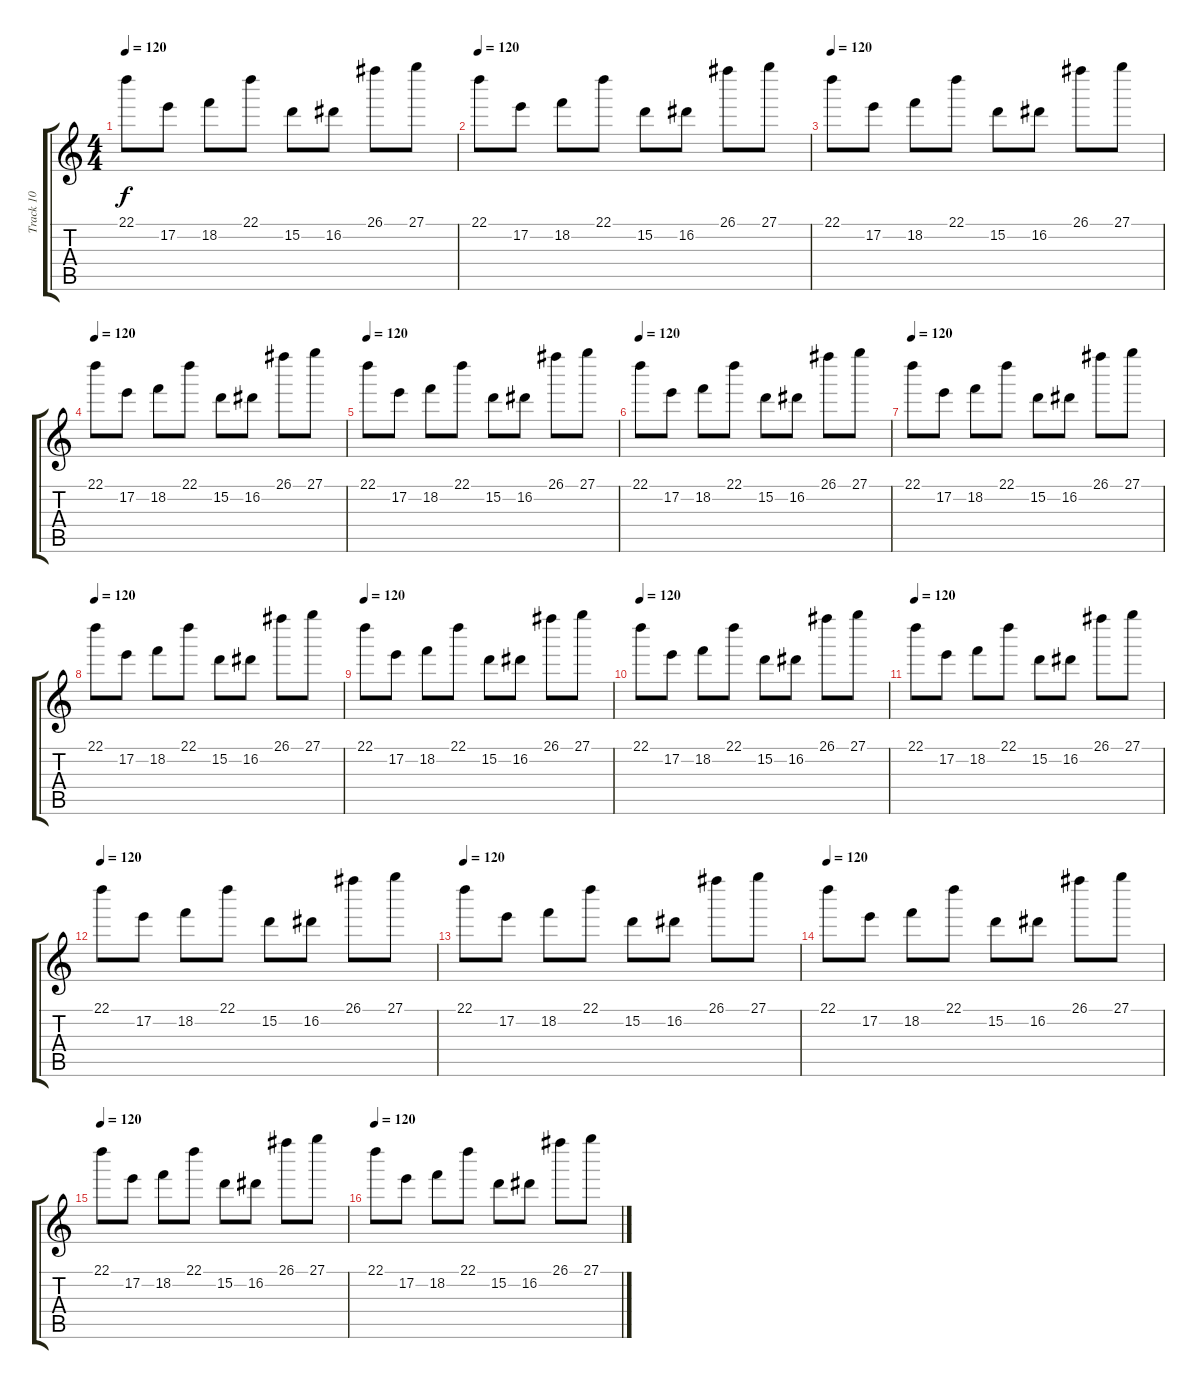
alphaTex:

\track ("Track 10" "Track 10") {instrument distortionguitar}
\staff {score tabs}
\tuning (E4 B3 G3 D3 A2 E2) {hide}
\ts (4 4)
\tempo 120
\clef g2
\ks c
22.1.8{dy f volume 16 balance 8 instrument stringensemble1} 17.2.8 18.2.8 22.1.8 15.2.8 16.2.8 26.1.8 27.1.8 |
\tempo 120
22.1.8{volume 16 balance 8 instrument stringensemble1} 17.2.8 18.2.8 22.1.8 15.2.8 16.2.8 26.1.8 27.1.8 |
\tempo 120
22.1.8{volume 10 balance 8 instrument stringensemble1} 17.2.8 18.2.8 22.1.8 15.2.8 16.2.8 26.1.8 27.1.8 |
\tempo 120
22.1.8{volume 9 balance 8 instrument stringensemble1} 17.2.8 18.2.8 22.1.8 15.2.8 16.2.8 26.1.8 27.1.8 |
\tempo 120
22.1.8{volume 7 balance 8 instrument stringensemble1} 17.2.8 18.2.8 22.1.8 15.2.8 16.2.8 26.1.8 27.1.8 |
\tempo 120
22.1.8{volume 10 balance 8 instrument stringensemble1} 17.2.8 18.2.8 22.1.8 15.2.8 16.2.8 26.1.8 27.1.8 |
\tempo 120
22.1.8{volume 11 balance 8 instrument stringensemble1} 17.2.8 18.2.8 22.1.8 15.2.8 16.2.8 26.1.8 27.1.8 |
\tempo 120
22.1.8{volume 13 balance 8 instrument stringensemble1} 17.2.8 18.2.8 22.1.8 15.2.8 16.2.8 26.1.8 27.1.8 |
\tempo 120
22.1.8{volume 16 balance 8 instrument stringensemble1} 17.2.8 18.2.8 22.1.8 15.2.8 16.2.8 26.1.8 27.1.8 |
\tempo 120
22.1.8{volume 16 balance 8 instrument stringensemble1} 17.2.8 18.2.8 22.1.8 15.2.8 16.2.8 26.1.8 27.1.8 |
\tempo 120
22.1.8{volume 16 balance 8 instrument stringensemble1} 17.2.8 18.2.8 22.1.8 15.2.8 16.2.8 26.1.8 27.1.8 |
\tempo 120
22.1.8{volume 16 balance 8 instrument stringensemble1} 17.2.8 18.2.8 22.1.8 15.2.8 16.2.8 26.1.8 27.1.8 |
\tempo 120
22.1.8{volume 16 balance 8 instrument stringensemble1} 17.2.8 18.2.8 22.1.8 15.2.8 16.2.8 26.1.8 27.1.8 |
\tempo 120
22.1.8{volume 16 balance 8 instrument stringensemble1} 17.2.8 18.2.8 22.1.8 15.2.8 16.2.8 26.1.8 27.1.8 |
\tempo 120
22.1.8{volume 16 balance 8 instrument stringensemble1} 17.2.8 18.2.8 22.1.8 15.2.8 16.2.8 26.1.8 27.1.8 |
\tempo 120
22.1.8{volume 16 balance 8 instrument stringensemble1} 17.2.8 18.2.8 22.1.8 15.2.8 16.2.8 26.1.8 27.1.8
